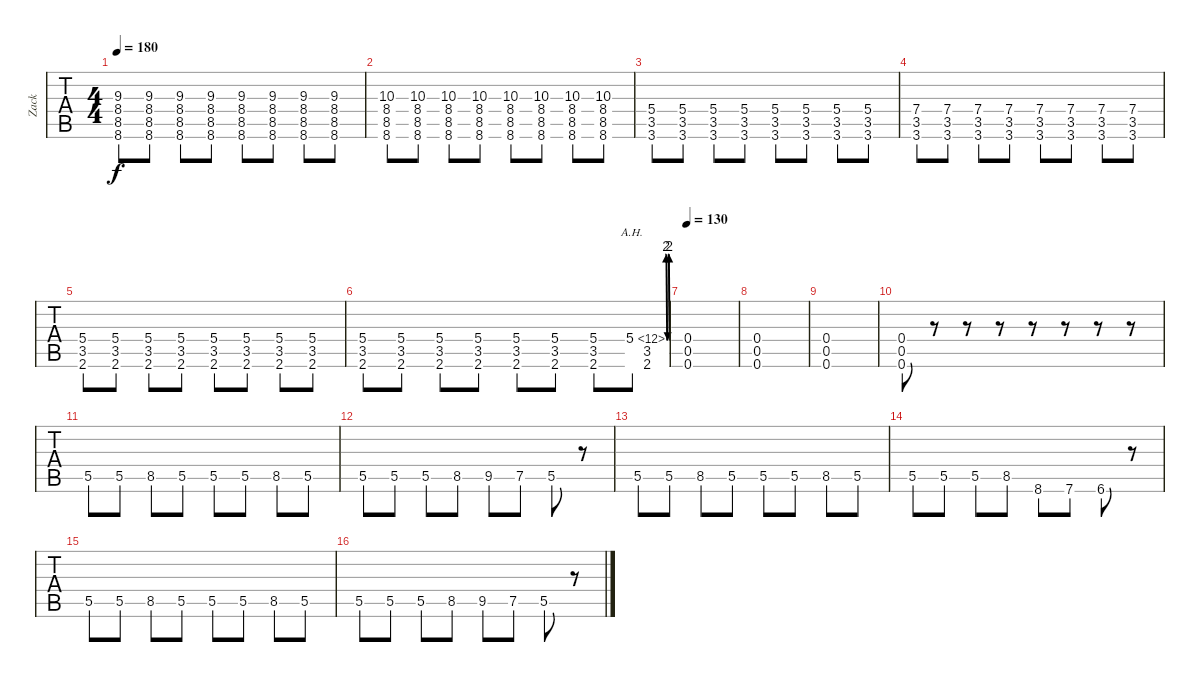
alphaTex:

\track ("Zack" "Zack") {instrument distortionguitar}
\staff {tabs}
\tuning (D4 A3 F3 C3 G2 C2) {hide}
\ts (4 4)
\tempo 180
\clef g2
\ks c
(9.3 8.4 8.5 8.6).8{dy f} (9.3 8.4 8.5 8.6).8 (9.3 8.4 8.5 8.6).8 (9.3 8.4 8.5 8.6).8 (9.3 8.4 8.5 8.6).8 (9.3 8.4 8.5 8.6).8 (9.3 8.4 8.5 8.6).8 (9.3 8.4 8.5 8.6).8 |
(10.3 8.4 8.5 8.6).8 (10.3 8.4 8.5 8.6).8 (10.3 8.4 8.5 8.6).8 (10.3 8.4 8.5 8.6).8 (10.3 8.4 8.5 8.6).8 (10.3 8.4 8.5 8.6).8 (10.3 8.4 8.5 8.6).8 (10.3 8.4 8.5 8.6).8 |
(5.4 3.5 3.6).8 (5.4 3.5 3.6).8 (5.4 3.5 3.6).8 (5.4 3.5 3.6).8 (5.4 3.5 3.6).8 (5.4 3.5 3.6).8 (5.4 3.5 3.6).8 (5.4 3.5 3.6).8 |
(7.4 3.5 3.6).8 (7.4 3.5 3.6).8 (7.4 3.5 3.6).8 (7.4 3.5 3.6).8 (7.4 3.5 3.6).8 (7.4 3.5 3.6).8 (7.4 3.5 3.6).8 (7.4 3.5 3.6).8 |
(5.4 3.5 2.6).8 (5.4 3.5 2.6).8 (5.4 3.5 2.6).8 (5.4 3.5 2.6).8 (5.4 3.5 2.6).8 (5.4 3.5 2.6).8 (5.4 3.5 2.6).8 (5.4 3.5 2.6).8 |
(5.4 3.5 2.6).8 (5.4 3.5 2.6).8 (5.4 3.5 2.6).8 (5.4 3.5 2.6).8 (5.4 3.5 2.6).8 (5.4 3.5 2.6).8 (5.4 3.5 2.6).8 (5.4{be (custom 0 0 10 8 20 8 30 0 40 0 50 8 60 8) ah 7} 3.5 2.6).8 |
\tempo 130
(0.4 0.5 0.6).1 |
(0.4 0.5 0.6).1 |
(0.4 0.5 0.6).1 |
(0.4 0.5 0.6).8 r.8 r.8 r.8 r.8 r.8 r.8 r.8 |
5.5.8 5.5.8 8.5.8 5.5.8 5.5.8 5.5.8 8.5.8 5.5.8 |
5.5.8 5.5.8 5.5.8 8.5.8 9.5.8 7.5.8 5.5.8 r.8 |
5.5.8 5.5.8 8.5.8 5.5.8 5.5.8 5.5.8 8.5.8 5.5.8 |
5.5.8 5.5.8 5.5.8 8.5.8 8.6.8 7.6.8 6.6.8 r.8 |
5.5.8 5.5.8 8.5.8 5.5.8 5.5.8 5.5.8 8.5.8 5.5.8 |
5.5.8 5.5.8 5.5.8 8.5.8 9.5.8 7.5.8 5.5.8 r.8
